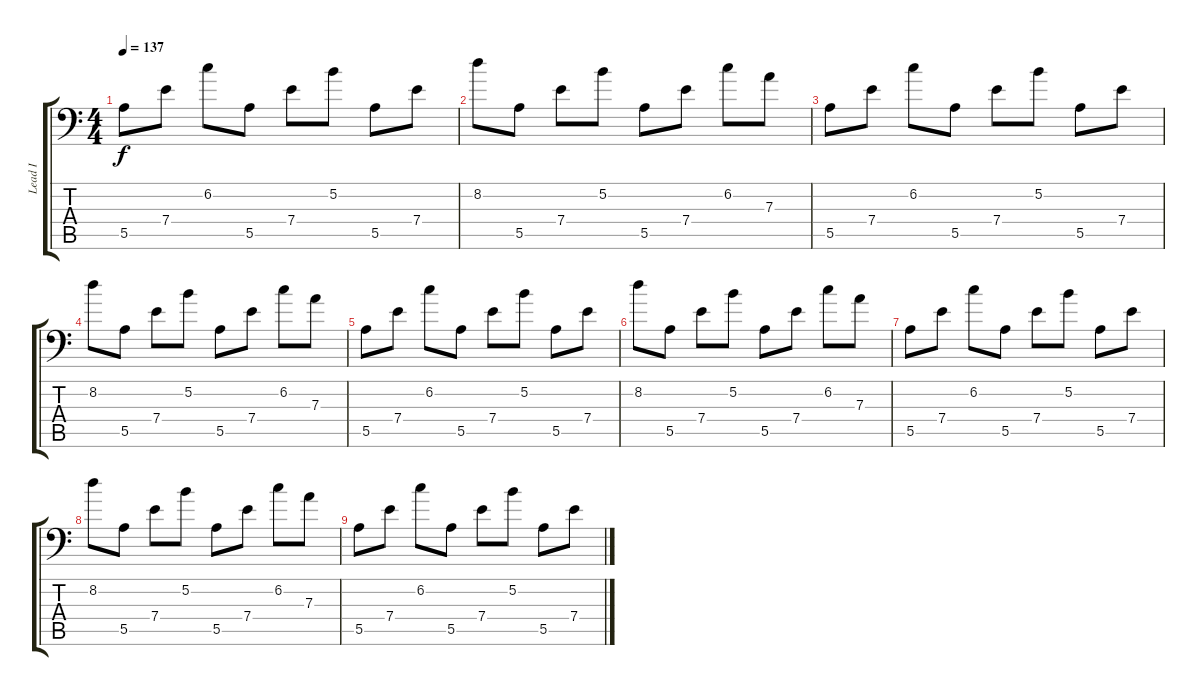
\track ("Lead I" "Lead I") {instrument distortionguitar}
\staff {score tabs}
\tuning (B3 Gb3 D3 A2 E2 A1) {hide}
\ts (4 4)
\tempo 137
\clef f4
\ks c
5.5.8{dy f} 7.4.8 6.2.8 5.5.8 7.4.8 5.2.8 5.5.8 7.4.8 |
8.2.8 5.5.8 7.4.8 5.2.8 5.5.8 7.4.8 6.2.8 7.3.8 |
5.5.8{volume 3} 7.4.8 6.2.8 5.5.8 7.4.8 5.2.8 5.5.8 7.4.8 |
8.2.8 5.5.8 7.4.8 5.2.8 5.5.8 7.4.8 6.2.8 7.3.8 |
5.5.8 7.4.8 6.2.8 5.5.8 7.4.8 5.2.8 5.5.8 7.4.8 |
8.2.8 5.5.8 7.4.8 5.2.8 5.5.8 7.4.8 6.2.8 7.3.8 |
5.5.8{volume 0} 7.4.8 6.2.8 5.5.8 7.4.8 5.2.8 5.5.8 7.4.8 |
8.2.8 5.5.8 7.4.8 5.2.8 5.5.8 7.4.8 6.2.8 7.3.8 |
5.5.8 7.4.8 6.2.8 5.5.8 7.4.8 5.2.8 5.5.8 7.4.8
